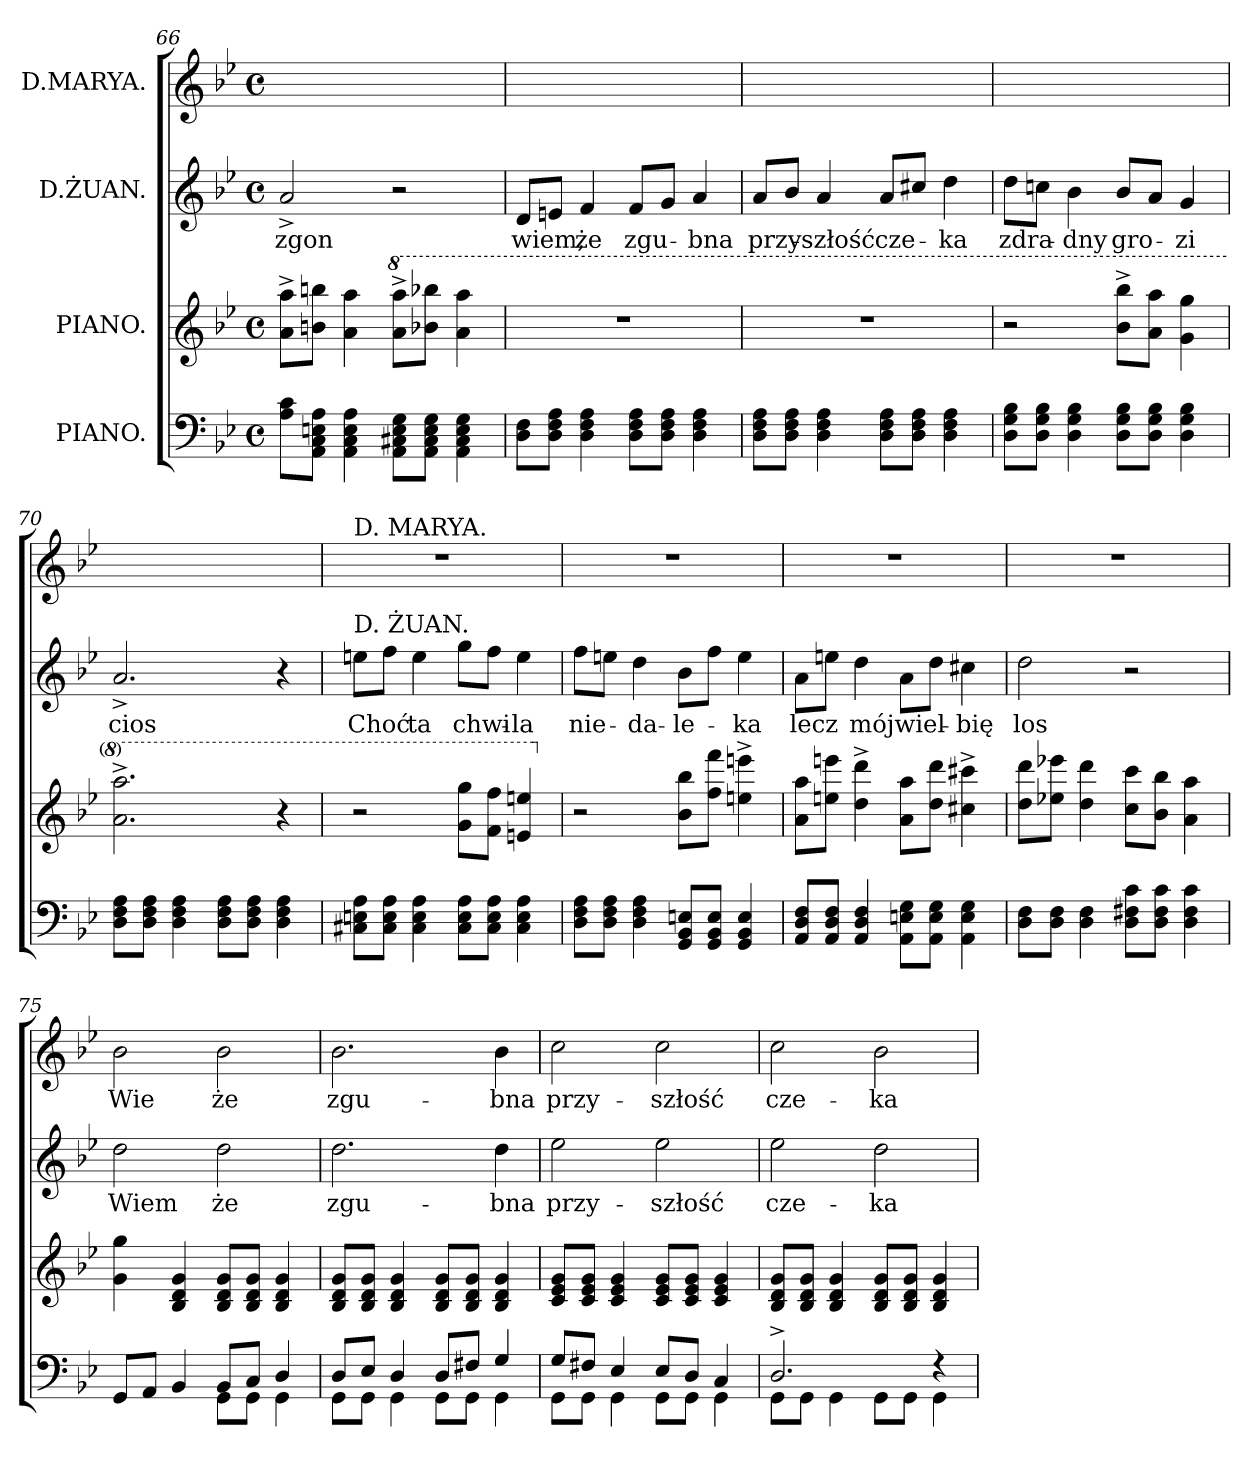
**kern	**kern	**kern	**text	**kern	**text
*part4	*part3	*part2	*part2	*part1	*part1
*staff4	*staff3	*staff2	*staff2	*staff1	*staff1
*I"PIANO.	*I"PIANO.	*I"D.ŻUAN.	*	*I"D.MARYA.	*
*clefF4	*clefG2	*clefG2	*	*clefG2	*
*k[b-e-]	*k[b-e-]	*k[b-e-]	*	*k[b-e-]	*
*M4/4	*M4/4	*M4/4	*	*M4/4	*
*met(c)	*met(c)	*met(c)	*	*met(c)	*
=66	=66	=66	=66	=66	=66
8A\ 8c\L	8a^<\ 8aa^<\L	2a^>/	zgon	1ryy	.
8AA\ 8C\ 8En\ 8A\J	8bn\ 8bbn\J	.	.	.	.
4AA\ 4C\ 4E\ 4A\	4a\ 4aa\	.	.	.	.
*	*8va	*	*	*	*
8AA\ 8C#X\ 8E\ 8G\L	8aa^<\ 8aaa^<\L	2r	.	.	.
8AA\ 8C#\ 8E\ 8G\J	8bb-X\ 8bbb-X\J	.	.	.	.
4AA\ 4C#\ 4E\ 4G\	4aa\ 4aaa\	.	.	.	.
=67	=67	=67	=67	=67	=67
*	*X8va	*	*	*	*
8D\ 8F\L	1r	8d/L	wiem,	1ryy	.
8D\ 8F\ 8A\J	.	8en/J	.	.	.
4D\ 4F\ 4A\	.	4f/	że	.	.
8D\ 8F\ 8A\L	.	8f/L	zgu-	.	.
8D\ 8F\ 8A\J	.	8g/J	.	.	.
4D\ 4F\ 4A\	.	4a/	-bna	.	.
=68	=68	=68	=68	=68	=68
8D\ 8F\ 8A\L	1r	8a/L	przy-	1ryy	.
8D\ 8F\ 8A\J	.	8b-/J	.	.	.
4D\ 4F\ 4A\	.	4a/	-szłość	.	.
8D\ 8F\ 8A\L	.	8a/L	cze-	.	.
8D\ 8F\ 8A\J	.	8cc#X/J	.	.	.
4D\ 4F\ 4A\	.	4dd\	-ka	.	.
=69	=69	=69	=69	=69	=69
8D\ 8G\ 8B-\L	2r	8dd\L	zdra-	1ryy	.
8D\ 8G\ 8B-\J	.	8ccn\J	.	.	.
4D\ 4G\ 4B-\	.	4b-\	-dny	.	.
8D\ 8G\ 8B-\L	8b-^<\ 8bb-^<\L	8b-/L	gro-	.	.
8D\ 8G\ 8B-\J	8a\ 8aa\J	8a/J	.	.	.
4D\ 4G\ 4B-\	4g\ 4gg\	4g/	-zi	.	.
=70	=70	=70	=70	=70	=70
8D\ 8F\ 8A\L	2.a^<\ 2.aa^<\	2.a^>/	cios	1ryy	.
8D\ 8F\ 8A\J	.	.	.	.	.
4D\ 4F\ 4A\	.	.	.	.	.
8D\ 8F\ 8A\L	.	.	.	.	.
8D\ 8F\ 8A\J	.	.	.	.	.
4D\ 4F\ 4A\	4r	4r	.	.	.
=71	=71	=71	=71	=71	=71
!	!	!	!	!LO:TX:a:t=D. MARYA.	!
!	!	!LO:TX:a:t=D.&nbsp;ŻUAN.	!	!	!
8C#X\ 8En\ 8A\L	2r	8een\L	Choć	1r	.
8C#\ 8E\ 8A\J	.	8ff\J	.	.	.
4C#\ 4E\ 4A\	.	4ee\	ta	.	.
*	*8va	*	*	*	*
8C#\ 8E\ 8A\L	8gg\ 8ggg\L	8gg\L	chwi-	.	.
8C#\ 8E\ 8A\J	8ff\ 8fff\J	8ff\J	.	.	.
4C#\ 4E\ 4A\	4een/ 4eeen/	4ee\	-la	.	.
=72	=72	=72	=72	=72	=72
*	*X8va	*	*	*	*
8D\ 8F\ 8A\L	2r	8ff\L	nie-	1r	.
8D\ 8F\ 8A\J	.	8een\J	.	.	.
4D\ 4F\ 4A\	.	4dd\	-da-	.	.
8GG/ 8BB-/ 8En/L	8b-\ 8bb-\L	8b-\L	-le-	.	.
8GG/ 8BB-/ 8E/J	8ff\ 8fff\J	8ff\J	.	.	.
4GG/ 4BB-/ 4E/	4een^<\ 4eeen^<\	4ee\	-ka	.	.
=73	=73	=73	=73	=73	=73
8AA/ 8D/ 8F/L	8a\ 8aa\L	8a\L	lecz	1r	.
8AA/ 8D/ 8F/J	8een\ 8eeen\J	8een\J	.	.	.
4AA/ 4D/ 4F/	4dd^<\ 4ddd^<\	4dd\	mój	.	.
8AA\ 8En\ 8G\L	8a\ 8aa\L	8a\L	wiel-	.	.
8AA\ 8E\ 8G\J	8dd\ 8ddd\J	8dd\J	.	.	.
4AA\ 4E\ 4G\	4cc#X^<\ 4ccc#X^<\	4cc#X\	-bię	.	.
=74	=74	=74	=74	=74	=74
8D\ 8F\L	8dd\ 8ddd\L	2dd\	los	1r	.
8D\ 8F\J	8ee-X\ 8eee-X\J	.	.	.	.
4D\ 4F\	4dd\ 4ddd\	.	.	.	.
8D\ 8F#X\ 8c\L	8cc\ 8ccc\L	2r	.	.	.
8D\ 8F#\ 8c\J	8b-\ 8bb-\J	.	.	.	.
4D\ 4F#\ 4c\	4a\ 4aa\	.	.	.	.
=75	=75	=75	=75	=75	=75
*^	*	*	*	*	*
8GG/L	2ryy	4g\ 4gg\	2dd\	Wiem	2b-\	Wie
8AA/J	.	.	.	.	.	.
4BB-/	.	4B-/ 4d/ 4g/	.	.	.	.
8BB-/L	8GG\L	8B-/ 8d/ 8g/L	2dd\	że	2b-\	że
8C/J	8GG\J	8B-/ 8d/ 8g/J	.	.	.	.
4D/	4GG\	4B-/ 4d/ 4g/	.	.	.	.
=76	=76	=76	=76	=76	=76	=76
8D/L	8GG\L	8B-/ 8d/ 8g/L	2.dd\	zgu-	2.b-\	zgu-
8E-/J	8GG\J	8B-/ 8d/ 8g/J	.	.	.	.
4D/	4GG\	4B-/ 4d/ 4g/	.	.	.	.
8D/L	8GG\L	8B-/ 8d/ 8g/L	.	.	.	.
8F#X/J	8GG\J	8B-/ 8d/ 8g/J	.	.	.	.
4G/	4GG\	4B-/ 4d/ 4g/	4dd\	-bna	4b-\	-bna
=77	=77	=77	=77	=77	=77	=77
8G/L	8GG\L	8c/ 8e-/ 8g/L	2ee-\	przy-	2cc\	przy-
8F#X/J	8GG\J	8c/ 8e-/ 8g/J	.	.	.	.
4E-/	4GG\	4c/ 4e-/ 4g/	.	.	.	.
8E-/L	8GG\L	8c/ 8e-/ 8g/L	2ee-\	-szłość	2cc\	-szłość
8D/J	8GG\J	8c/ 8e-/ 8g/J	.	.	.	.
4C/	4GG\	4c/ 4e-/ 4g/	.	.	.	.
=78	=78	=78	=78	=78	=78	=78
2.D^/	8GG\L	8B-/ 8d/ 8g/L	2ee-\	cze-	2cc\	cze-
.	8GG\J	8B-/ 8d/ 8g/J	.	.	.	.
.	4GG\	4B-/ 4d/ 4g/	.	.	.	.
.	8GG\L	8B-/ 8d/ 8g/L	2dd\	-ka	2b-\	-ka
.	8GG\J	8B-/ 8d/ 8g/J	.	.	.	.
4r	4GG\	4B-/ 4d/ 4g/	.	.	.	.
*v	*v	*	*	*	*	*
=	=	=	=	=	=
*-	*-	*-	*-	*-	*-
